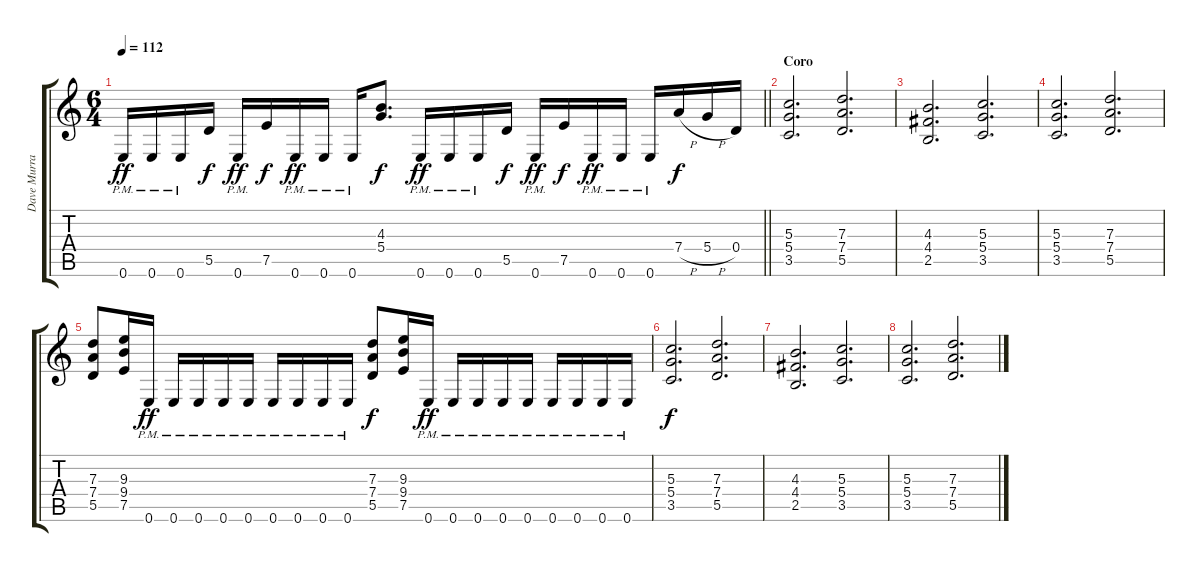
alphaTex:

\track ("Dave Murray" "Dave Murra") {instrument distortionguitar}
\staff {score tabs}
\tuning (E4 B3 G3 D3 A2 E2) {hide}
\ts (6 4)
\tempo 112
\clef g2
\barLineRight lightlight
\ks c
0.6{pm}.16{dy ff} 0.6{pm}.16 0.6{pm}.16 5.5.16{dy f} 0.6{pm}.16{dy ff} 7.5.16{dy f} 0.6{pm}.16{dy ff} 0.6{pm}.16 0.6{pm}.16 (4.3 5.4).8{d dy f} 0.6{pm}.16{dy ff} 0.6{pm}.16 0.6{pm}.16 5.5.16{dy f} 0.6{pm}.16{dy ff} 7.5.16{dy f} 0.6{pm}.16{dy ff} 0.6{pm}.16 0.6{pm}.16 7.4{h}.16{dy f} 5.4{h}.16 0.4.16 |
\section ("" "Coro")
(5.3 5.4 3.5).2{d} (7.3 7.4 5.5).2{d} |
(4.3 4.4 2.5).2{d} (5.3 5.4 3.5).2{d} |
(5.3 5.4 3.5).2{d} (7.3 7.4 5.5).2{d} |
(7.3 7.4 5.5).8 (9.3 9.4 7.5).16 0.6{pm}.16{dy ff} 0.6{pm}.16 0.6{pm}.16 0.6{pm}.16 0.6{pm}.16 0.6{pm}.16 0.6{pm}.16 0.6{pm}.16 0.6{pm}.16 (7.3 7.4 5.5).8{dy f} (9.3 9.4 7.5).16 0.6{pm}.16{dy ff} 0.6{pm}.16 0.6{pm}.16 0.6{pm}.16 0.6{pm}.16 0.6{pm}.16 0.6{pm}.16 0.6{pm}.16 0.6{pm}.16 |
(5.3 5.4 3.5).2{d dy f} (7.3 7.4 5.5).2{d} |
(4.3 4.4 2.5).2{d} (5.3 5.4 3.5).2{d} |
(5.3 5.4 3.5).2{d} (7.3 7.4 5.5).2{d}
